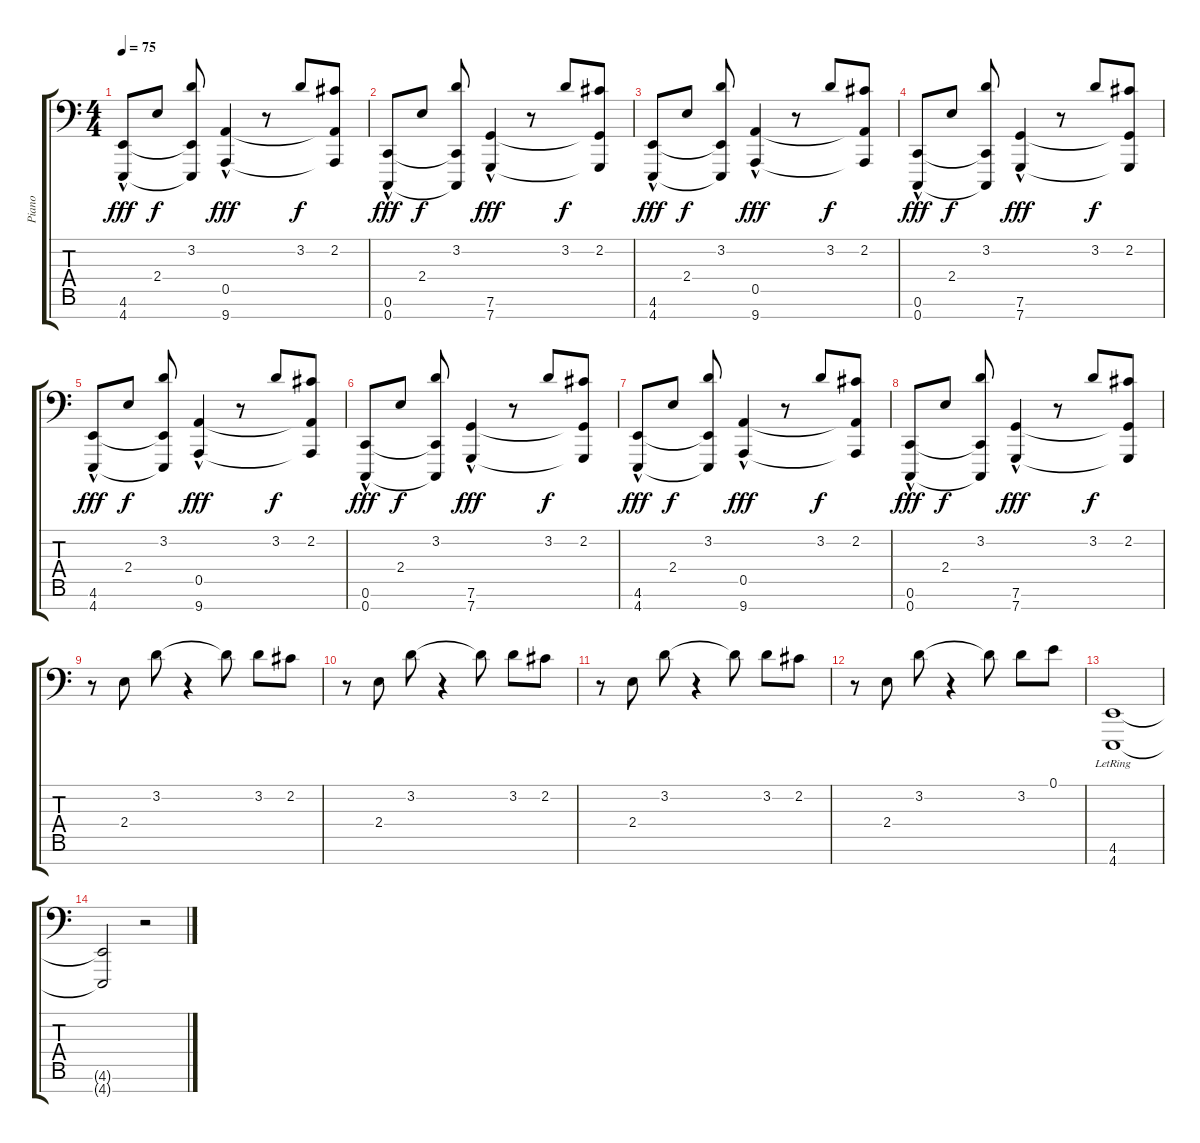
\track ("Piano" "Piano") {instrument acousticgrandpiano}
\staff {score tabs}
\tuning (E4 B3 G3 D3 A2 C2 C1) {hide}
\ts (4 4)
\tempo 75
\clef f4
\ks c
(4.6{hac} 4.7{hac}).8{dy fff} 2.4.8{dy f} (3.2 4.6{t} 4.7{t}).8 (0.5{hac} 9.7{hac}).4{dy fff} r.8 3.2.8{dy f} (2.2 0.5{t} 9.7{t}).8 |
(0.6{hac} 0.7{hac}).8{dy fff} 2.4.8{dy f} (3.2 0.6{t} 0.7{t}).8 (7.6{hac} 7.7{hac}).4{dy fff} r.8 3.2.8{dy f} (2.2 7.6{t} 7.7{t}).8 |
(4.6{hac} 4.7{hac}).8{dy fff} 2.4.8{dy f} (3.2 4.6{t} 4.7{t}).8 (0.5{hac} 9.7{hac}).4{dy fff} r.8 3.2.8{dy f} (2.2 0.5{t} 9.7{t}).8 |
(0.6{hac} 0.7{hac}).8{dy fff} 2.4.8{dy f} (3.2 0.6{t} 0.7{t}).8 (7.6{hac} 7.7{hac}).4{dy fff} r.8 3.2.8{dy f} (2.2 7.6{t} 7.7{t}).8 |
(4.6{hac} 4.7{hac}).8{dy fff} 2.4.8{dy f} (3.2 4.6{t} 4.7{t}).8 (0.5{hac} 9.7{hac}).4{dy fff} r.8 3.2.8{dy f} (2.2 0.5{t} 9.7{t}).8 |
(0.6{hac} 0.7{hac}).8{dy fff} 2.4.8{dy f} (3.2 0.6{t} 0.7{t}).8 (7.6{hac} 7.7{hac}).4{dy fff} r.8 3.2.8{dy f} (2.2 7.6{t} 7.7{t}).8 |
(4.6{hac} 4.7{hac}).8{dy fff} 2.4.8{dy f} (3.2 4.6{t} 4.7{t}).8 (0.5{hac} 9.7{hac}).4{dy fff} r.8 3.2.8{dy f} (2.2 0.5{t} 9.7{t}).8 |
(0.6{hac} 0.7{hac}).8{dy fff} 2.4.8{dy f} (3.2 0.6{t} 0.7{t}).8 (7.6{hac} 7.7{hac}).4{dy fff} r.8 3.2.8{dy f} (2.2 7.6{t} 7.7{t}).8 |
r.8 2.4.8 3.2.8 r.4 3.2{t}.8 3.2.8 2.2.8 |
r.8 2.4.8 3.2.8 r.4 3.2{t}.8 3.2.8 2.2.8 |
r.8 2.4.8 3.2.8 r.4 3.2{t}.8 3.2.8 2.2.8 |
r.8 2.4.8 3.2.8 r.4 3.2{t}.8 3.2.8 0.1.8 |
(4.6{lr} 4.7{lr}).1 |
(4.6{t} 4.7{t}).2 r.2
